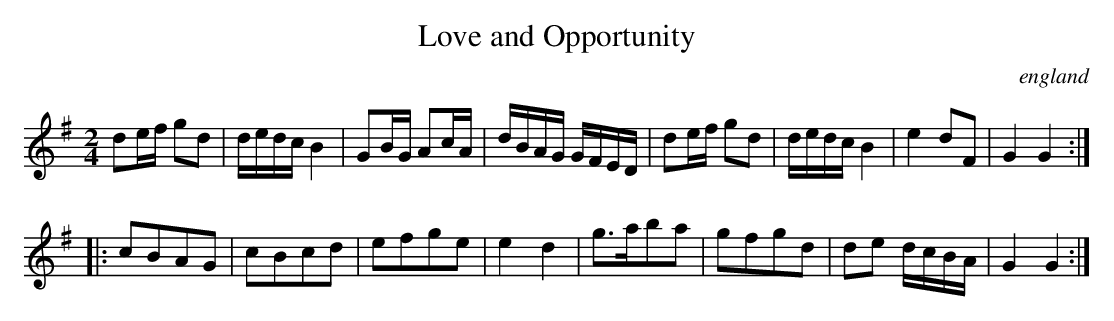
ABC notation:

X:1
T:Love and Opportunity
O:england
M:2/4
K:G
d2ef g2d2| dedc B4| G2BG A2cA| dBAG GFED|\
d2ef g2d2| dedc B4| e4 d2F2| G4 G4::
c2B2A2G2| c2B2c2d2| e2f2g2e2| e4 d4|\
g3ab2a2| g2f2g2d2| d2e2 dcBA| G4 G4:|
